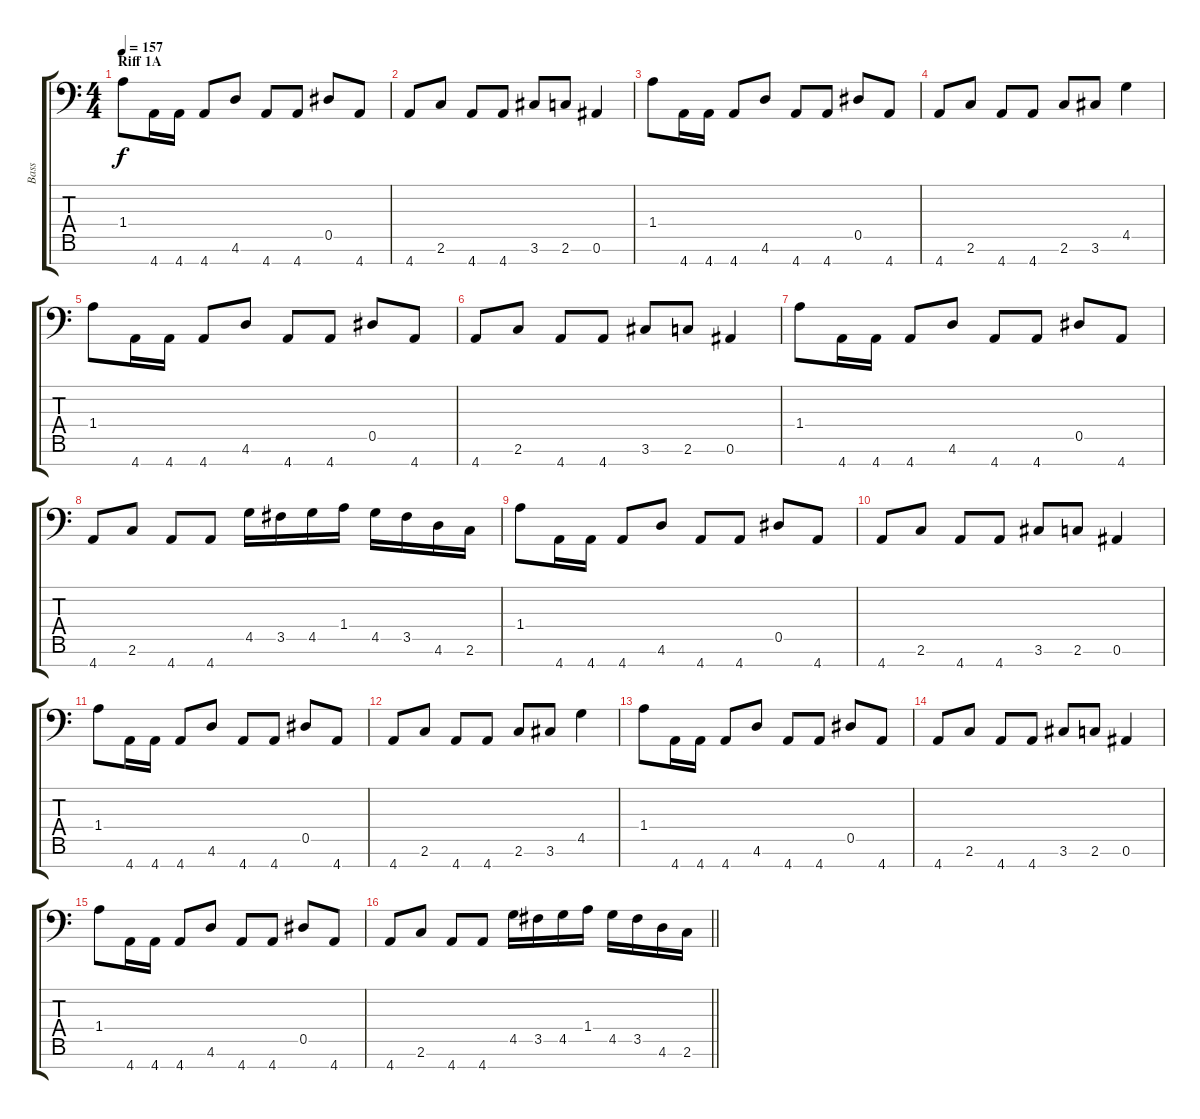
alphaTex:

\track ("Bass" "Bass") {instrument electricbassfinger}
\staff {score tabs}
\tuning (Bb3 F3 Db3 Ab2 Eb2 Bb1 F1) {hide}
\ts (4 4)
\section ("" "Riff 1A")
\tempo 157
\clef f4
\ks c
1.4.8{dy f} 4.7.16 4.7.16 4.7.8 4.6.8 4.7.8 4.7.8 0.5.8 4.7.8 |
4.7.8 2.6.8 4.7.8 4.7.8 3.6.8 2.6.8 0.6.4 |
1.4.8 4.7.16 4.7.16 4.7.8 4.6.8 4.7.8 4.7.8 0.5.8 4.7.8 |
4.7.8 2.6.8 4.7.8 4.7.8 2.6.8 3.6.8 4.5.4 |
1.4.8 4.7.16 4.7.16 4.7.8 4.6.8 4.7.8 4.7.8 0.5.8 4.7.8 |
4.7.8 2.6.8 4.7.8 4.7.8 3.6.8 2.6.8 0.6.4 |
1.4.8 4.7.16 4.7.16 4.7.8 4.6.8 4.7.8 4.7.8 0.5.8 4.7.8 |
4.7.8 2.6.8 4.7.8 4.7.8 4.5.16 3.5.16 4.5.16 1.4.16 4.5.16 3.5.16 4.6.16 2.6.16 |
1.4.8 4.7.16 4.7.16 4.7.8 4.6.8 4.7.8 4.7.8 0.5.8 4.7.8 |
4.7.8 2.6.8 4.7.8 4.7.8 3.6.8 2.6.8 0.6.4 |
1.4.8 4.7.16 4.7.16 4.7.8 4.6.8 4.7.8 4.7.8 0.5.8 4.7.8 |
4.7.8 2.6.8 4.7.8 4.7.8 2.6.8 3.6.8 4.5.4 |
1.4.8 4.7.16 4.7.16 4.7.8 4.6.8 4.7.8 4.7.8 0.5.8 4.7.8 |
4.7.8 2.6.8 4.7.8 4.7.8 3.6.8 2.6.8 0.6.4 |
1.4.8 4.7.16 4.7.16 4.7.8 4.6.8 4.7.8 4.7.8 0.5.8 4.7.8 |
\barLineRight lightlight
4.7.8 2.6.8 4.7.8 4.7.8 4.5.16 3.5.16 4.5.16 1.4.16 4.5.16 3.5.16 4.6.16 2.6.16
